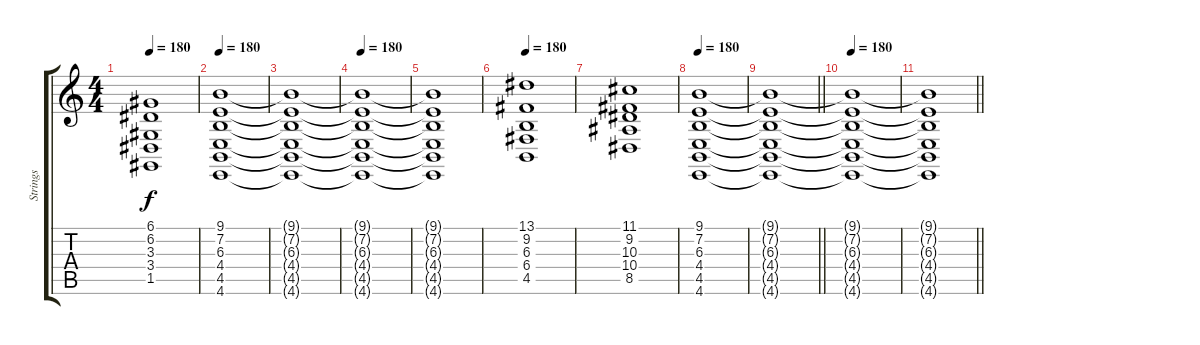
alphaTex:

\track ("Strings" "Strings") {instrument stringensemble1}
\staff {score tabs}
\tuning (D4 A3 F3 C3 G2 C2) {hide}
\ts (4 4)
\tempo 180
\clef g2
\ks c
(6.1{t} 6.2{t} 3.3{t} 3.4{t} 1.5{t}).1{dy f} |
\tempo 180
(9.1 7.2 6.3 4.4 4.5 4.6).1 |
(9.1{t} 7.2{t} 6.3{t} 4.4{t} 4.5{t} 4.6{t}).1 |
\tempo 180
(9.1{t} 7.2{t} 6.3{t} 4.4{t} 4.5{t} 4.6{t}).1 |
(9.1{t} 7.2{t} 6.3{t} 4.4{t} 4.5{t} 4.6{t}).1 |
\tempo 180
(13.1 9.2 6.3 6.4 4.5).1 |
(11.1 9.2 10.3 10.4 8.5).1 |
\tempo 180
(9.1 7.2 6.3 4.4 4.5 4.6).1 |
\barLineRight lightlight
(9.1{t} 7.2{t} 6.3{t} 4.4{t} 4.5{t} 4.6{t}).1 |
\tempo 180
(9.1{t} 7.2{t} 6.3{t} 4.4{t} 4.5{t} 4.6{t}).1 |
\barLineRight lightlight
(9.1{t} 7.2{t} 6.3{t} 4.4{t} 4.5{t} 4.6{t}).1
